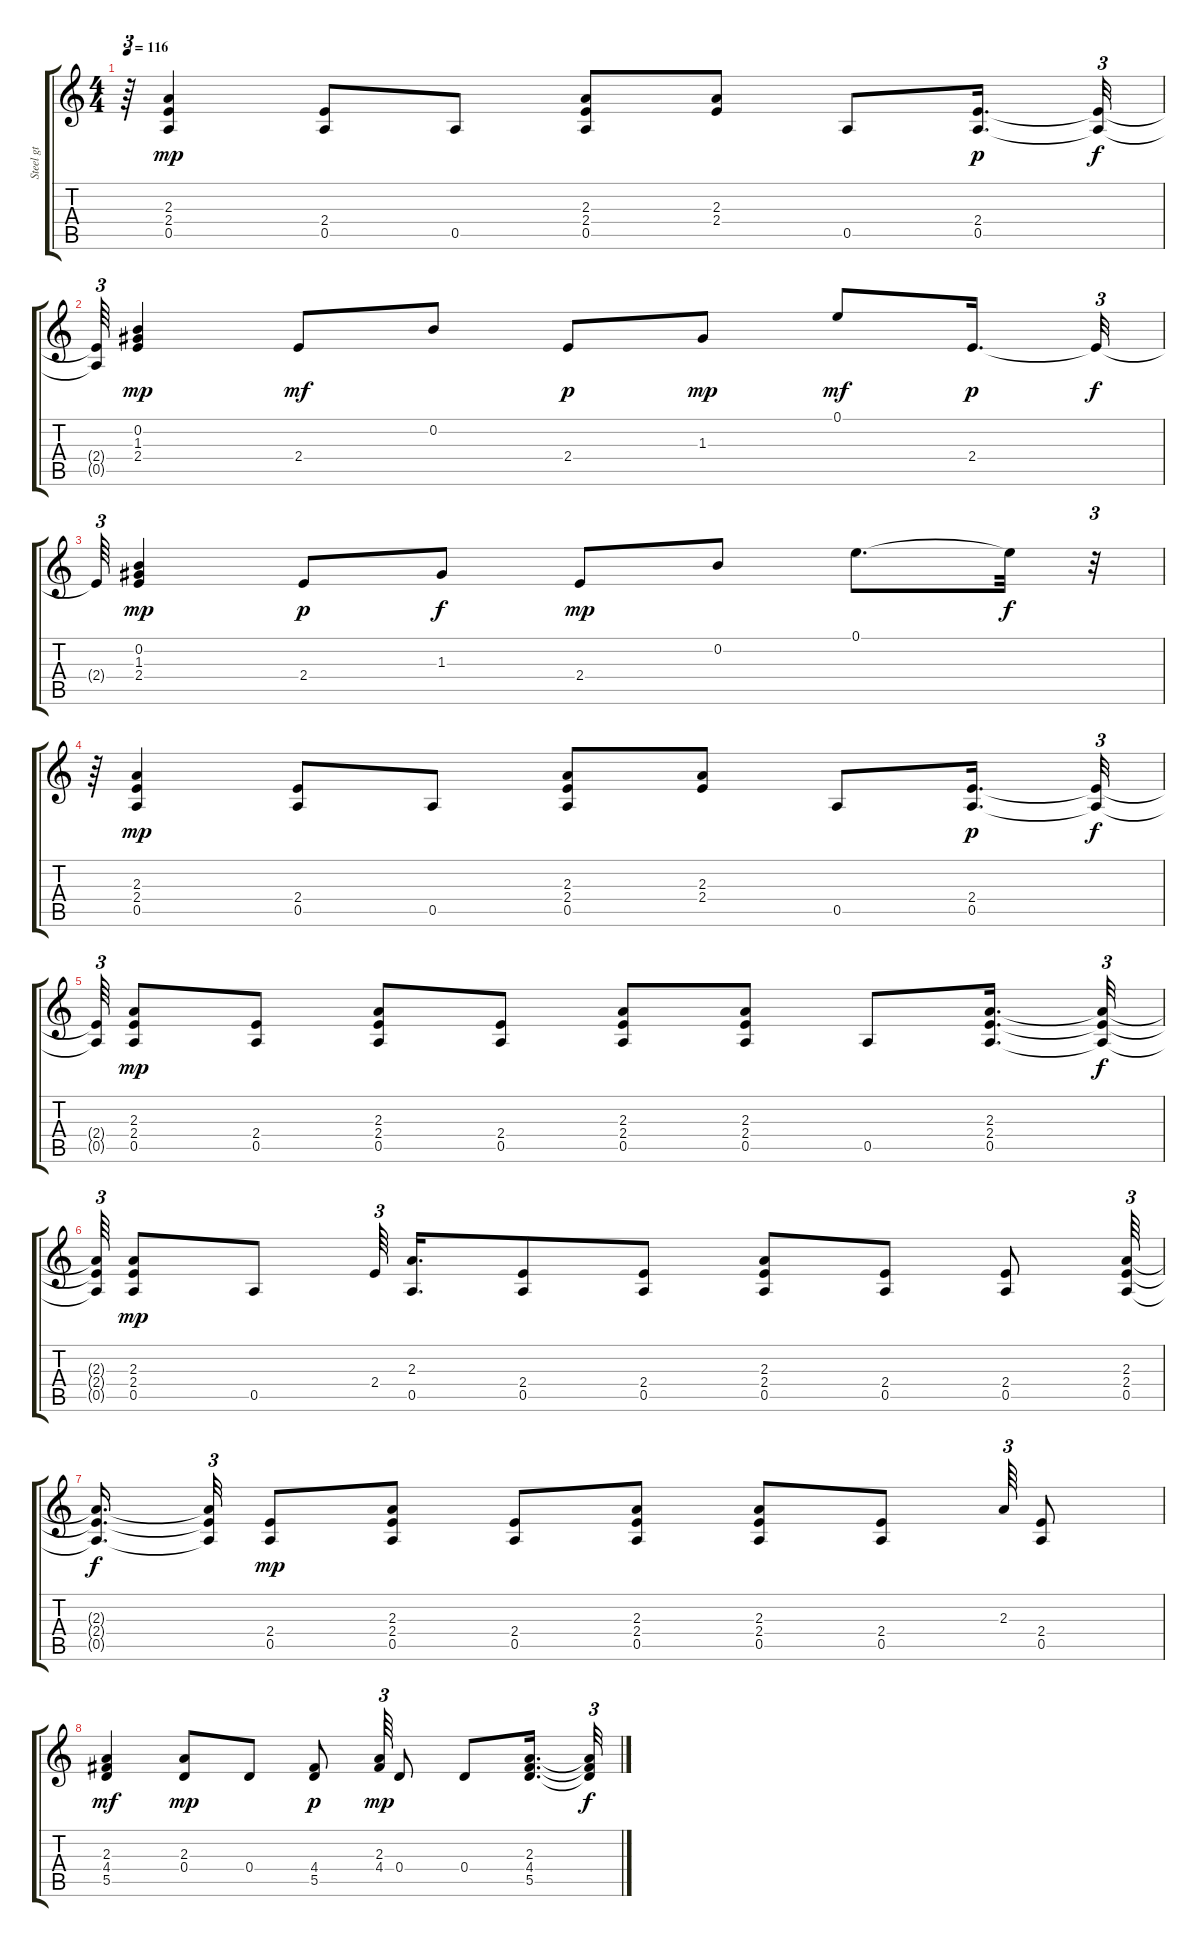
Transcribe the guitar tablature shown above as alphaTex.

\track ("Steel gt" "Steel gt") {instrument acousticguitarsteel}
\staff {score tabs}
\tuning (E4 B3 G3 D3 A2 E2) {hide}
\ts (4 4)
\tempo 116
\clef g2
\ks c
r.64{tu (3 2) dy f} (2.3 2.4 0.5).4{dy mp} (2.4 0.5).8 0.5.8 (2.3 2.4 0.5).8 (2.3 2.4).8 0.5.8 (2.4 0.5).16{d dy p} (2.4{t} 0.5{t}).32{tu (3 2) dy f} |
(2.4{t} 0.5{t}).64{tu (3 2)} (0.2 1.3 2.4).4{dy mp} 2.4.8{dy mf} 0.2.8 2.4.8{dy p} 1.3.8{dy mp} 0.1.8{dy mf} 2.4.16{d dy p} 2.4{t}.32{tu (3 2) dy f} |
2.4{t}.64{tu (3 2)} (0.2 1.3 2.4).4{dy mp} 2.4.8{dy p} 1.3.8{dy f} 2.4.8{dy mp} 0.2.8 0.1.8{d} 0.1{t}.32{dy f} r.32{tu (3 2)} |
r.64{tu (3 2)} (2.3 2.4 0.5).4{dy mp} (2.4 0.5).8 0.5.8 (2.3 2.4 0.5).8 (2.3 2.4).8 0.5.8 (2.4 0.5).16{d dy p} (2.4{t} 0.5{t}).32{tu (3 2) dy f} |
(2.4{t} 0.5{t}).64{tu (3 2)} (2.3 2.4 0.5).8{dy mp} (2.4 0.5).8 (2.3 2.4 0.5).8 (2.4 0.5).8 (2.3 2.4 0.5).8 (2.3 2.4 0.5).8 0.5.8 (2.3 2.4 0.5).16{d} (2.3{t} 2.4{t} 0.5{t}).32{tu (3 2) dy f} |
(2.3{t} 2.4{t} 0.5{t}).64{tu (3 2)} (2.3 2.4 0.5).8{dy mp} 0.5.8 2.4.64{tu (3 2)} (2.3 0.5).16{d} (2.4 0.5).8 (2.4 0.5).8 (2.3 2.4 0.5).8 (2.4 0.5).8 (2.4 0.5).8 (2.3 2.4 0.5).64{tu (3 2)} |
(2.3{t} 2.4{t} 0.5{t}).16{d dy f} (2.3{t} 2.4{t} 0.5{t}).32{tu (3 2)} (2.4 0.5).8{dy mp} (2.3 2.4 0.5).8 (2.4 0.5).8 (2.3 2.4 0.5).8 (2.3 2.4 0.5).8 (2.4 0.5).8 2.3.64{tu (3 2)} (2.4 0.5).8 |
(2.3 4.4 5.5).4{dy mf} (2.3 0.4).8{dy mp} 0.4.8 (4.4 5.5).8{dy p} (2.3 4.4).64{tu (3 2) dy mp} 0.4.8 0.4.8 (2.3 4.4 5.5).16{d} (2.3{t} 4.4{t} 5.5{t}).32{tu (3 2) dy f}
